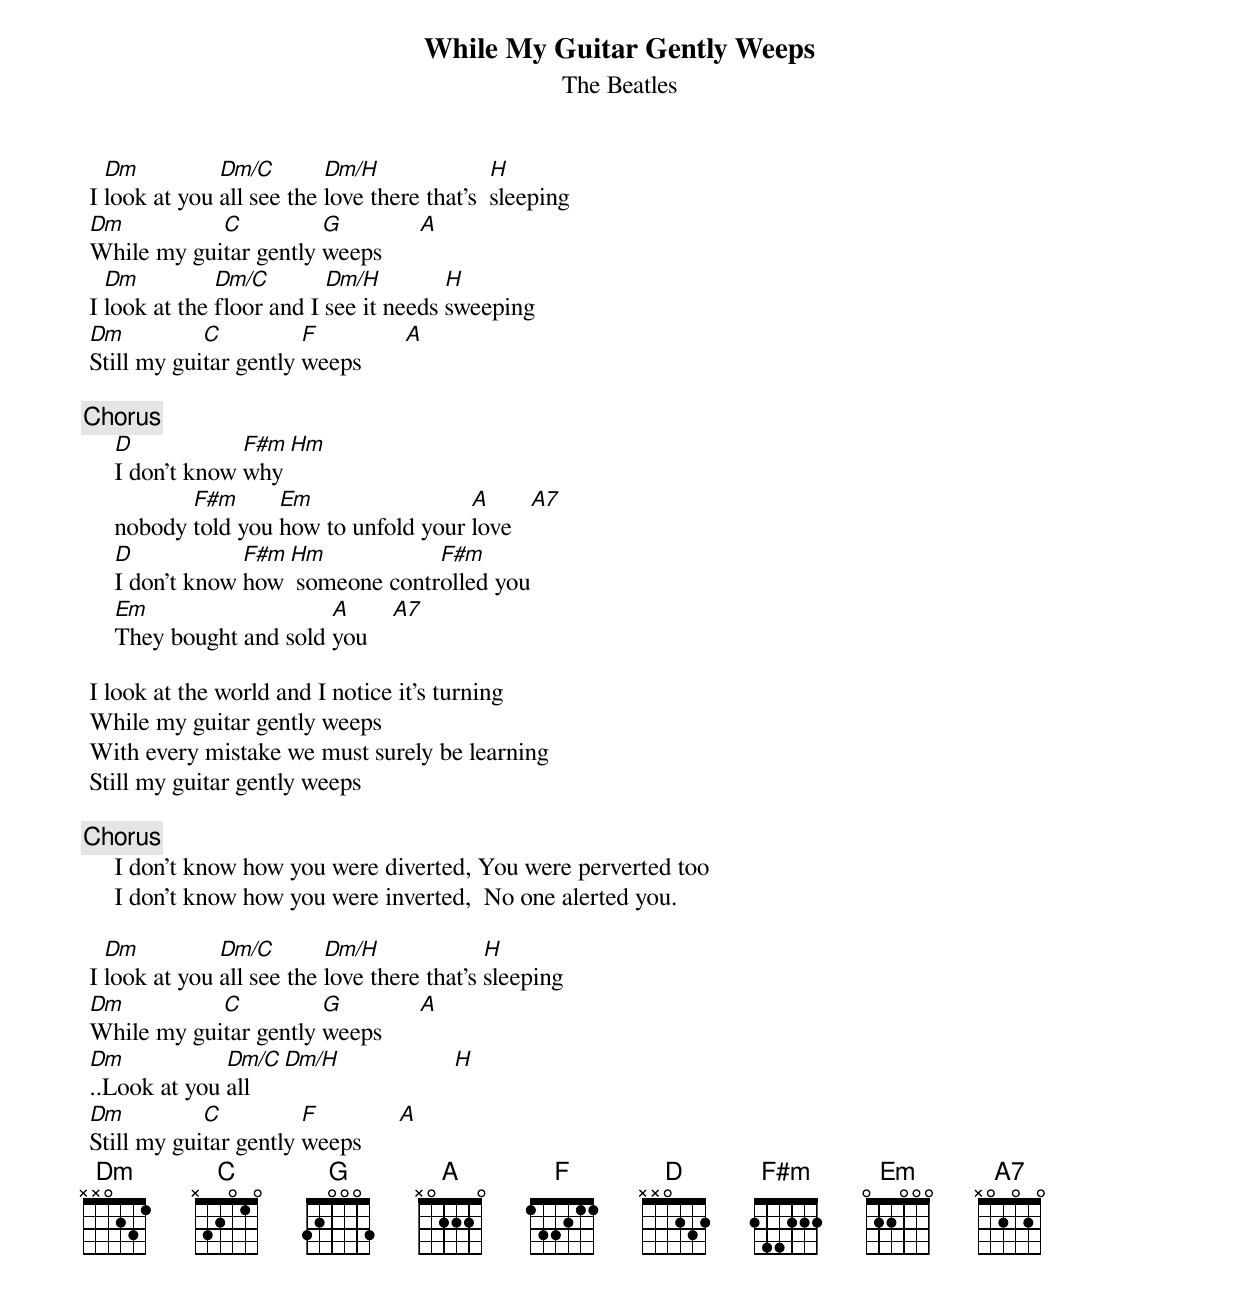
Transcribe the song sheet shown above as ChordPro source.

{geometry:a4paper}
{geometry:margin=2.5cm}
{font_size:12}

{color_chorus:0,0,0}

{title: While My Guitar Gently Weeps}
{subtitle: The Beatles}


{define: Dm/C   t n 3 n 2 3 1}
{define: Dm/H  t n 2 n 2 3 1}

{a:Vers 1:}
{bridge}
	I [Dm]look at you [Dm/C]all see the [Dm/H]love there that's 	[H]sleeping
	[Dm]While my gui[C]tar gently [G]weeps      [A]
	I [Dm]look at the [Dm/C]floor and I [Dm/H]see it needs [H]sweeping
	[Dm]Still my gui[C]tar gently [F]weeps       [A]
{/bridge}

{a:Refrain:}
{chorus}
     [D]I don't know [F#m]why [Hm]
     nobody [F#m]told you [Em]how to unfold your [A]love   [A7]
     [D]I don't know [F#m]how [Hm] someone contr[F#m]olled you
     [Em]They bought and sold [A]you    [A7]
{/chorus}

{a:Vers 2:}
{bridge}
	I look at the world and I notice it's turning
	While my guitar gently weeps
	With every mistake we must surely be learning
	Still my guitar gently weeps
{/bridge}

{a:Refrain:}
{chorus}
     I don't know how you were diverted, You were perverted too
     I don't know how you were inverted,  No one alerted you.
{/chorus}

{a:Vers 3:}
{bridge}
	I [Dm]look at you [Dm/C]all see the [Dm/H]love there that's [H]sleeping
	[Dm]While my gui[C]tar gently [G]weeps      [A]
	[Dm]..Look at you [Dm/C]all [Dm/H]                  [H]
	[Dm]Still my gui[C]tar gently [F]weeps      [A]
{/bridge}
